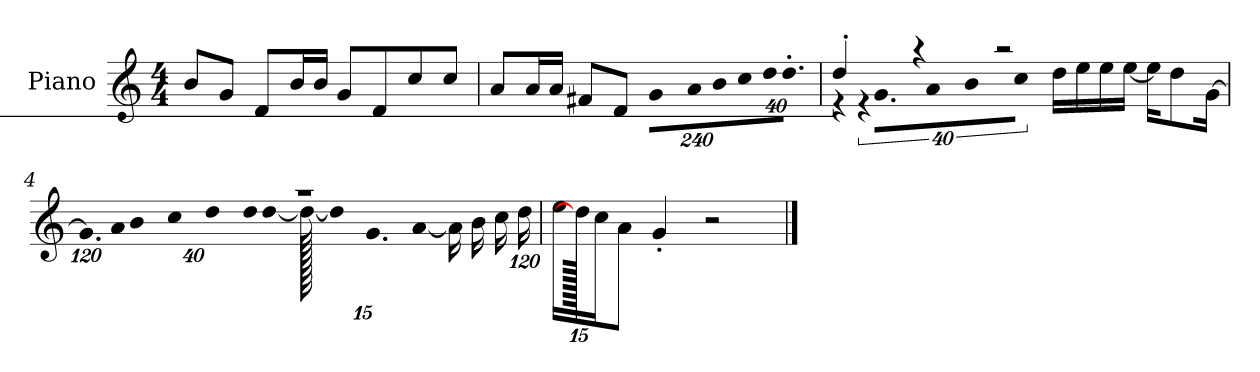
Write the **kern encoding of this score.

**kern
*part1
*staff1
*I"Piano
*I'P-no
*clefG2
*k[]
*M4/4
*MM90
=1
8b/L
8g/J
8d/L
16b/L
16b/JJ
8g/L
8d/
8cc/
8cc/J
=2
8a/L
16a/L
16a/JJ
8f#X/L
8d/J
*Xbrackettup
!LO:N:vis=8
960%137g\L
!LO:N:vis=16
1920%137a\L
!LO:N:vis=16
1920%137b\
!LO:N:vis=16
1920%137cc\
!LO:N:vis=32
640%23dd\K
!LO:N:vis=16.
960%103dd'\JJ
=3
*^
*	*brackettup
!	!LO:N:vis=16
4dd'/	1920%137r
!	!LO:N:vis=32
.	640%23r
!	!LO:N:vis=16.
.	960%103g\KL
!	!LO:N:vis=8
.	960%137a\
4r	.
!	!LO:N:vis=16
.	1920%137b\L
!	!LO:N:vis=16
.	1920%137cc\JJ
2r	16dd\LL
.	16ee\
.	16ee\
.	[16ee\JJ
.	16ee\KL]
.	8dd\
.	[16g\Jk
!!LO:LB:g=z	!!
=4	=4
*	*Xbrackettup
!	!LO:N:vis=16.
1r	960%103g\LL]
!	!LO:N:vis=32
.	640%23a\K
!	!LO:N:vis=16
.	1920%137b\
!	!LO:N:vis=16
.	1920%137cc\
!	!LO:N:vis=16
.	1920%137dd\
!	!LO:N:vis=32
.	640%23dd\K
.	[384%41dd\J
.	1920dd\_
.	24dd\KL]
.	12.g\
.	[12a\J
.	16a\LL]
.	16b\
.	16cc\
.	[1920%119dd\JJ
*v	*v
=5
16ee\LL
1920dd\]
16cc\J
8a\J
4g'/
2r
==
*-
